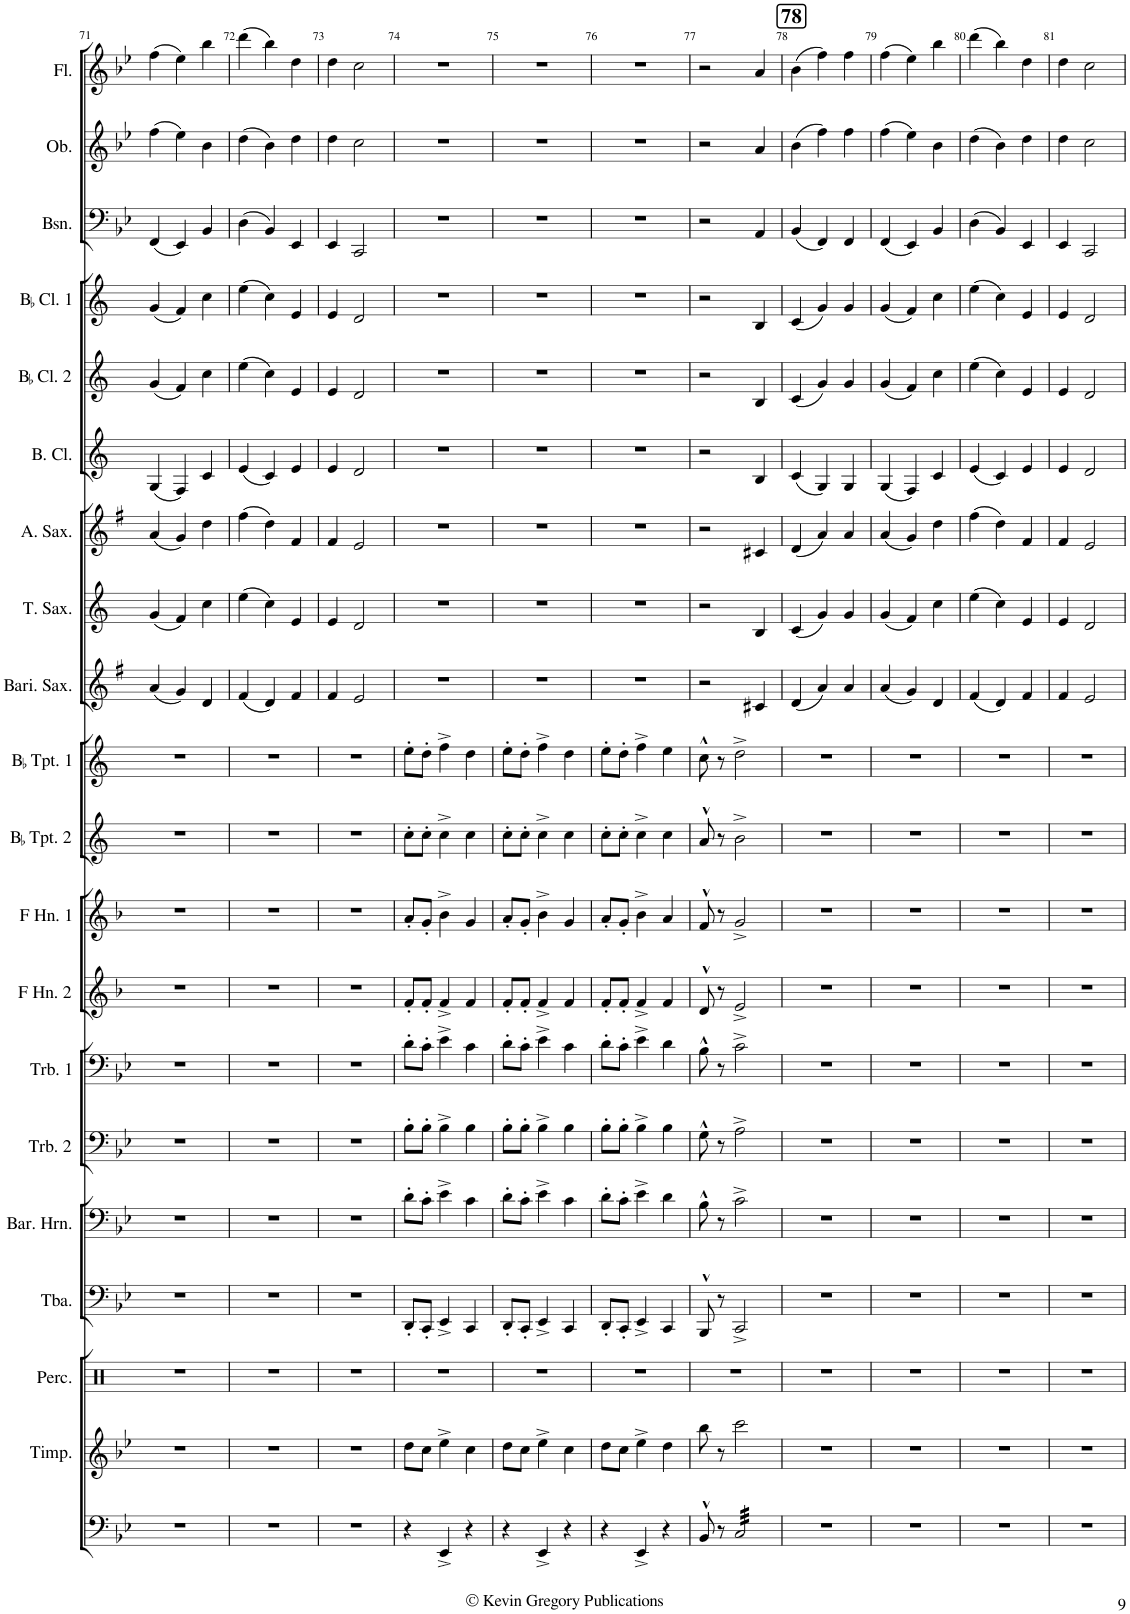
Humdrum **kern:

**kern	**kern	**kern	**kern	**kern	**kern	**kern	**kern	**kern	**kern	**kern	**kern	**kern	**kern	**kern	**kern	**kern	**kern	**kern	**kern
*part20	*part19	*part18	*part17	*part16	*part15	*part14	*part13	*part12	*part11	*part10	*part9	*part8	*part7	*part6	*part5	*part4	*part3	*part2	*part1
*staff20	*staff19	*staff18	*staff17	*staff16	*staff15	*staff14	*staff13	*staff12	*staff11	*staff10	*staff9	*staff8	*staff7	*staff6	*staff5	*staff4	*staff3	*staff2	*staff1
*I"Timpani	*I"Timpani	*I"Percussion	*I"Tuba	*I"Baritone	*I"Trombone 2	*I"Trombone 1	*I"F Horn 2	*I"F Horn 1	*I"BaccidentalFlat Trumpet 2	*I"BaccidentalFlat Trumpet 1	*I"Baritone Sax	*I"Tenor Sax	*I"Alto Sax	*I"Bass Clarinet	*I"BaccidentalFlat Clarinet 2	*I"BaccidentalFlat Clarinet 1	*I"Bassoon	*I"Oboe	*I"Flute
*I'Timp	*I'Timp.	*I'Perc.	*I'Tba.	*	*I'Trb. 2	*I'Trb. 1	*I'F Hn. 2	*I'F Hn. 1	*I'BaccidentalFlat Tpt. 2	*I'BaccidentalFlat Tpt. 1	*I'Bari. Sax.	*I'T. Sax.	*I'A. Sax.	*I'B. Cl.	*I'BaccidentalFlat Cl. 2	*I'BaccidentalFlat Cl. 1	*I'Bsn.	*I'Ob.	*I'Fl.
!!LO:PB:g=z
*clefF4	*clefG2	*clefX	*clefF4	*clefF4	*clefF4	*clefF4	*clefG2	*clefG2	*clefG2	*clefG2	*clefG2	*clefG2	*clefG2	*clefG2	*clefG2	*clefG2	*clefF4	*clefG2	*clefG2
*	*Trd-14c-24	*	*	*	*	*	*Trd4c7	*Trd4c7	*Trd1c2	*Trd1c2	*Trd12c21	*Trd8c14	*Trd5c9	*Trd8c14	*Trd1c2	*Trd1c2	*	*	*
*k[b-e-]	*k[b-e-]	*k[]	*k[b-e-]	*k[b-e-]	*k[b-e-]	*k[b-e-]	*k[b-]	*k[b-]	*k[]	*k[]	*k[f#]	*k[]	*k[f#]	*k[]	*k[]	*k[]	*k[b-e-]	*k[b-e-]	*k[b-e-]
*M3/4	*M3/4	*M3/4	*M3/4	*M3/4	*M3/4	*M3/4	*M3/4	*M3/4	*M3/4	*M3/4	*M3/4	*M3/4	*M3/4	*M3/4	*M3/4	*M3/4	*M3/4	*M3/4	*M3/4
=71	=71	=71	=71	=71	=71	=71	=71	=71	=71	=71	=71	=71	=71	=71	=71	=71	=71	=71	=71
2.r	2.r	2.r	2.r	2.r	2.r	2.r	2.r	2.r	2.r	2.r	(4a/	(4g/	(4a/	(4G/	(4g/	(4g/	(4FF/	(4ff\	(4ff\
.	.	.	.	.	.	.	.	.	.	.	4g/)	4f/)	4g/)	4F/)	4f/)	4f/)	4EE-/)	4ee-\)	4ee-\)
.	.	.	.	.	.	.	.	.	.	.	4d/	4cc\	4dd\	4c/	4cc\	4cc\	4BB-/	4b-\	4bb-\
=72	=72	=72	=72	=72	=72	=72	=72	=72	=72	=72	=72	=72	=72	=72	=72	=72	=72	=72	=72
2.r	2.r	2.r	2.r	2.r	2.r	2.r	2.r	2.r	2.r	2.r	(4f#/	(4ee\	(4ff#\	(4e/	(4ee\	(4ee\	(4D\	(4dd\	(4ddd\
.	.	.	.	.	.	.	.	.	.	.	4d/)	4cc\)	4dd\)	4c/)	4cc\)	4cc\)	4BB-/)	4b-\)	4bb-\)
.	.	.	.	.	.	.	.	.	.	.	4f#/	4e/	4f#/	4e/	4e/	4e/	4EE-/	4dd\	4dd\
=73	=73	=73	=73	=73	=73	=73	=73	=73	=73	=73	=73	=73	=73	=73	=73	=73	=73	=73	=73
2.r	2.r	2.r	2.r	2.r	2.r	2.r	2.r	2.r	2.r	2.r	4f#/	4e/	4f#/	4e/	4e/	4e/	4EE-/	4dd\	4dd\
.	.	.	.	.	.	.	.	.	.	.	2e/	2d/	2e/	2d/	2d/	2d/	2CC/	2cc\	2cc\
=74	=74	=74	=74	=74	=74	=74	=74	=74	=74	=74	=74	=74	=74	=74	=74	=74	=74	=74	=74
4r	8dd\L	2.r	8DD'/L	8d'\L	8B-'\L	8d'\L	8f'/L	8a'/L	8cc'\L	8ee'\L	2.r	2.r	2.r	2.r	2.r	2.r	2.r	2.r	2.r
.	8cc\J	.	8CC'/J	8c'\J	8B-'\J	8c'\J	8f'/J	8g'/J	8cc'\J	8dd'\J	.	.	.	.	.	.	.	.	.
4EE-^/	4ee-^\	.	4EE-^/	4e-^\	4B-^\	4e-^\	4f^/	4b-^\	4cc^\	4ff^\	.	.	.	.	.	.	.	.	.
4r	4cc\	.	4CC/	4c\	4B-\	4c\	4f/	4g/	4cc\	4dd\	.	.	.	.	.	.	.	.	.
=75	=75	=75	=75	=75	=75	=75	=75	=75	=75	=75	=75	=75	=75	=75	=75	=75	=75	=75	=75
4r	8dd\L	2.r	8DD'/L	8d'\L	8B-'\L	8d'\L	8f'/L	8a'/L	8cc'\L	8ee'\L	2.r	2.r	2.r	2.r	2.r	2.r	2.r	2.r	2.r
.	8cc\J	.	8CC'/J	8c'\J	8B-'\J	8c'\J	8f'/J	8g'/J	8cc'\J	8dd'\J	.	.	.	.	.	.	.	.	.
4EE-^/	4ee-^\	.	4EE-^/	4e-^\	4B-^\	4e-^\	4f^/	4b-^\	4cc^\	4ff^\	.	.	.	.	.	.	.	.	.
4r	4cc\	.	4CC/	4c\	4B-\	4c\	4f/	4g/	4cc\	4dd\	.	.	.	.	.	.	.	.	.
=76	=76	=76	=76	=76	=76	=76	=76	=76	=76	=76	=76	=76	=76	=76	=76	=76	=76	=76	=76
4r	8dd\L	2.r	8DD'/L	8d'\L	8B-'\L	8d'\L	8f'/L	8a'/L	8cc'\L	8ee'\L	2.r	2.r	2.r	2.r	2.r	2.r	2.r	2.r	2.r
.	8cc\J	.	8CC'/J	8c'\J	8B-'\J	8c'\J	8f'/J	8g'/J	8cc'\J	8dd'\J	.	.	.	.	.	.	.	.	.
4EE-^/	4ee-^\	.	4EE-^/	4e-^\	4B-^\	4e-^\	4f^/	4b-^\	4cc^\	4ff^\	.	.	.	.	.	.	.	.	.
4r	4dd\	.	4CC/	4d\	4B-\	4d\	4f/	4a/	4cc\	4ee\	.	.	.	.	.	.	.	.	.
=77	=77	=77	=77	=77	=77	=77	=77	=77	=77	=77	=77	=77	=77	=77	=77	=77	=77	=77	=77
8BB-^^/	8bb-\	2.r	8BBB-^^/	8B-^^\	8G^^\	8B-^^\	8d^^/	8f^^/	8a^^/	8cc^^\	2r	2r	2r	2r	2r	2r	2r	2r	2r
8r	8r	.	8r	8r	8r	8r	8r	8r	8r	8r	.	.	.	.	.	.	.	.	.
*tremolo	*	*	*	*	*	*	*	*	*	*	*	*	*	*	*	*	*	*	*
32C/LLL	2ccc\	.	2CC^/	2c^\	2A^\	2c^\	2e^/	2g^/	2b^\	2dd^\	.	.	.	.	.	.	.	.	.
32C/	.	.	.	.	.	.	.	.	.	.	.	.	.	.	.	.	.	.	.
32C/	.	.	.	.	.	.	.	.	.	.	.	.	.	.	.	.	.	.	.
32C/	.	.	.	.	.	.	.	.	.	.	.	.	.	.	.	.	.	.	.
32C/	.	.	.	.	.	.	.	.	.	.	.	.	.	.	.	.	.	.	.
32C/	.	.	.	.	.	.	.	.	.	.	.	.	.	.	.	.	.	.	.
32C/	.	.	.	.	.	.	.	.	.	.	.	.	.	.	.	.	.	.	.
32C/	.	.	.	.	.	.	.	.	.	.	.	.	.	.	.	.	.	.	.
32C/	.	.	.	.	.	.	.	.	.	.	4c#X/	4B/	4c#X/	4B/	4B/	4B/	4AA/	4a/	4a/
32C/	.	.	.	.	.	.	.	.	.	.	.	.	.	.	.	.	.	.	.
32C/	.	.	.	.	.	.	.	.	.	.	.	.	.	.	.	.	.	.	.
32C/	.	.	.	.	.	.	.	.	.	.	.	.	.	.	.	.	.	.	.
32C/	.	.	.	.	.	.	.	.	.	.	.	.	.	.	.	.	.	.	.
32C/	.	.	.	.	.	.	.	.	.	.	.	.	.	.	.	.	.	.	.
32C/	.	.	.	.	.	.	.	.	.	.	.	.	.	.	.	.	.	.	.
32C/JJJ	.	.	.	.	.	.	.	.	.	.	.	.	.	.	.	.	.	.	.
*Xtremolo	*	*	*	*	*	*	*	*	*	*	*	*	*	*	*	*	*	*	*
=78	=78	=78	=78	=78	=78	=78	=78	=78	=78	=78	=78	=78	=78	=78	=78	=78	=78	=78	=78
!	!	!	!	!	!	!	!	!	!	!	!	!	!	!	!	!	!	!	!LO:TX:a:B:t=78
2.r	2.r	2.r	2.r	2.r	2.r	2.r	2.r	2.r	2.r	2.r	(4d/	(4c/	(4d/	(4c/	(4c/	(4c/	(4BB-/	(4b-\	(4b-\
.	.	.	.	.	.	.	.	.	.	.	4a/)	4g/)	4a/)	4G/)	4g/)	4g/)	4FF/)	4ff\)	4ff\)
.	.	.	.	.	.	.	.	.	.	.	4a/	4g/	4a/	4G/	4g/	4g/	4FF/	4ff\	4ff\
=79	=79	=79	=79	=79	=79	=79	=79	=79	=79	=79	=79	=79	=79	=79	=79	=79	=79	=79	=79
2.r	2.r	2.r	2.r	2.r	2.r	2.r	2.r	2.r	2.r	2.r	(4a/	(4g/	(4a/	(4G/	(4g/	(4g/	(4FF/	(4ff\	(4ff\
.	.	.	.	.	.	.	.	.	.	.	4g/)	4f/)	4g/)	4F/)	4f/)	4f/)	4EE-/)	4ee-\)	4ee-\)
.	.	.	.	.	.	.	.	.	.	.	4d/	4cc\	4dd\	4c/	4cc\	4cc\	4BB-/	4b-\	4bb-\
=80	=80	=80	=80	=80	=80	=80	=80	=80	=80	=80	=80	=80	=80	=80	=80	=80	=80	=80	=80
2.r	2.r	2.r	2.r	2.r	2.r	2.r	2.r	2.r	2.r	2.r	(4f#/	(4ee\	(4ff#\	(4e/	(4ee\	(4ee\	(4D\	(4dd\	(4ddd\
.	.	.	.	.	.	.	.	.	.	.	4d/)	4cc\)	4dd\)	4c/)	4cc\)	4cc\)	4BB-/)	4b-\)	4bb-\)
.	.	.	.	.	.	.	.	.	.	.	4f#/	4e/	4f#/	4e/	4e/	4e/	4EE-/	4dd\	4dd\
=81	=81	=81	=81	=81	=81	=81	=81	=81	=81	=81	=81	=81	=81	=81	=81	=81	=81	=81	=81
2.r	2.r	2.r	2.r	2.r	2.r	2.r	2.r	2.r	2.r	2.r	4f#/	4e/	4f#/	4e/	4e/	4e/	4EE-/	4dd\	4dd\
.	.	.	.	.	.	.	.	.	.	.	2e/	2d/	2e/	2d/	2d/	2d/	2CC/	2cc\	2cc\
=	=	=	=	=	=	=	=	=	=	=	=	=	=	=	=	=	=	=	=
*-	*-	*-	*-	*-	*-	*-	*-	*-	*-	*-	*-	*-	*-	*-	*-	*-	*-	*-	*-
